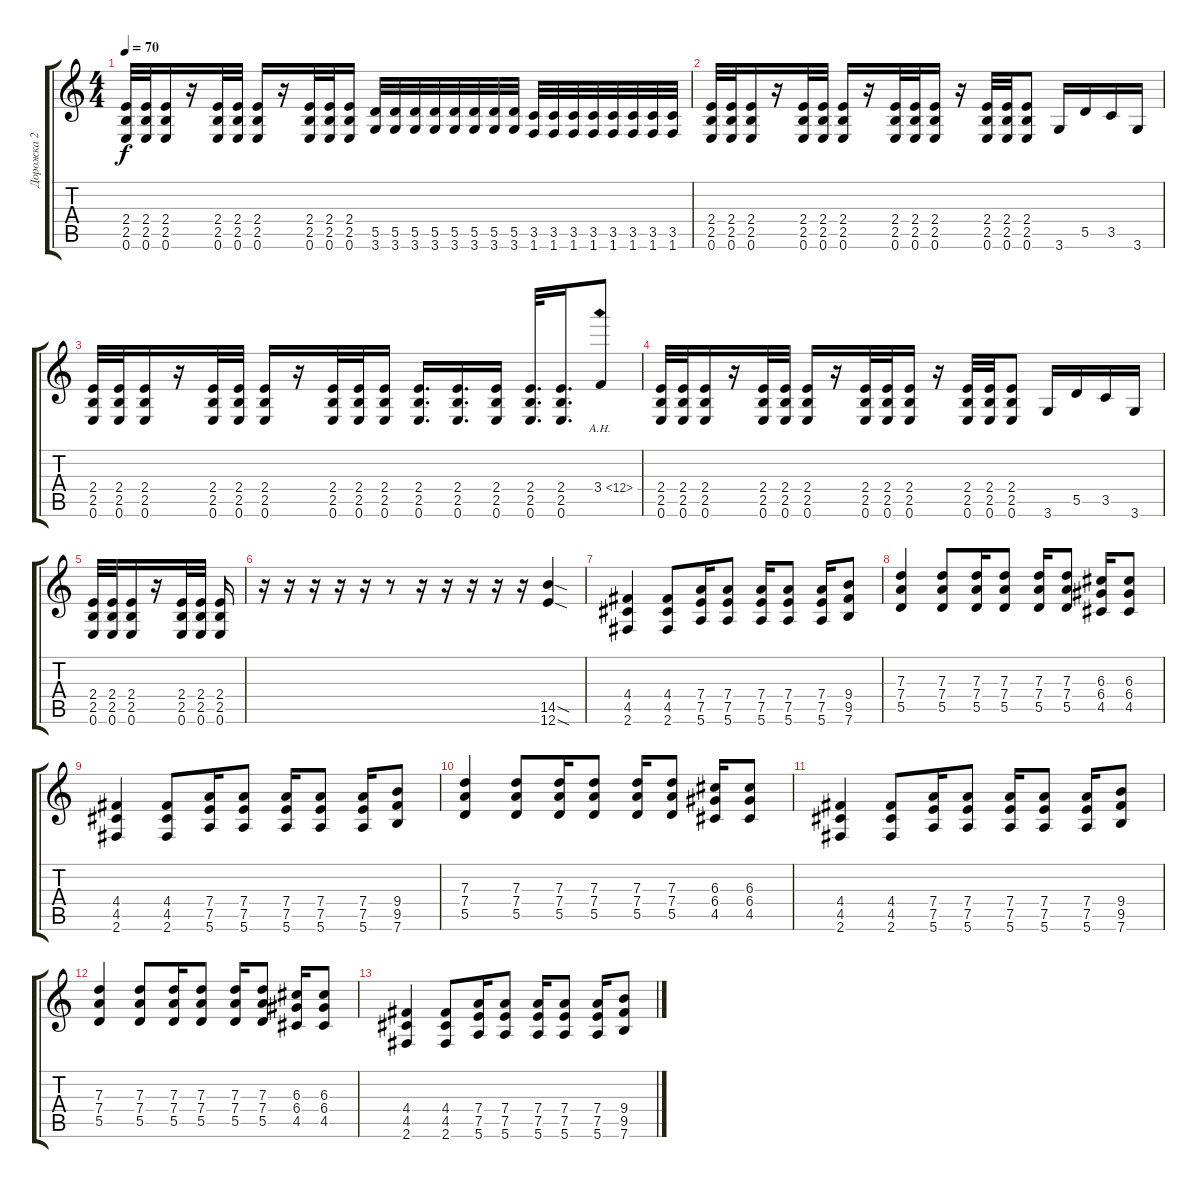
\track ("Дорожка 2" "Дорожка 2") {instrument distortionguitar}
\staff {score tabs}
\tuning (E4 B3 G3 D3 A2 E2) {hide}
\ts (4 4)
\tempo 70
\clef g2
\ks c
(2.4 2.5 0.6).32{dy f} (2.4 2.5 0.6).32 (2.4 2.5 0.6).16 r.16 (2.4 2.5 0.6).32 (2.4 2.5 0.6).32 (2.4 2.5 0.6).16 r.16 (2.4 2.5 0.6).32 (2.4 2.5 0.6).32 (2.4 2.5 0.6).16 (5.5 3.6).32 (5.5 3.6).32 (5.5 3.6).32 (5.5 3.6).32 (5.5 3.6).32 (5.5 3.6).32 (5.5 3.6).32 (5.5 3.6).32 (3.5 1.6).32 (3.5 1.6).32 (3.5 1.6).32 (3.5 1.6).32 (3.5 1.6).32 (3.5 1.6).32 (3.5 1.6).32 (3.5 1.6).32 |
(2.4 2.5 0.6).32 (2.4 2.5 0.6).32 (2.4 2.5 0.6).16 r.16 (2.4 2.5 0.6).32 (2.4 2.5 0.6).32 (2.4 2.5 0.6).16 r.16 (2.4 2.5 0.6).32 (2.4 2.5 0.6).32 (2.4 2.5 0.6).16 r.16 (2.4 2.5 0.6).32 (2.4 2.5 0.6).32 (2.4 2.5 0.6).8 3.6.16 5.5.16 3.5.16 3.6.16 |
(2.4 2.5 0.6).32 (2.4 2.5 0.6).32 (2.4 2.5 0.6).16 r.16 (2.4 2.5 0.6).32 (2.4 2.5 0.6).32 (2.4 2.5 0.6).16 r.16 (2.4 2.5 0.6).32 (2.4 2.5 0.6).32 (2.4 2.5 0.6).16 (2.4 2.5 0.6).16{d} (2.4 2.5 0.6).16{d} (2.4 2.5 0.6).16 (2.4 2.5 0.6).32{d} (2.4 2.5 0.6).16{d} 3.4{ah 9}.8 |
(2.4 2.5 0.6).32 (2.4 2.5 0.6).32 (2.4 2.5 0.6).16 r.16 (2.4 2.5 0.6).32 (2.4 2.5 0.6).32 (2.4 2.5 0.6).16 r.16 (2.4 2.5 0.6).32 (2.4 2.5 0.6).32 (2.4 2.5 0.6).16 r.16 (2.4 2.5 0.6).32 (2.4 2.5 0.6).32 (2.4 2.5 0.6).8 3.6.16 5.5.16 3.5.16 3.6.16 |
(2.4 2.5 0.6).32 (2.4 2.5 0.6).32 (2.4 2.5 0.6).16 r.16 (2.4 2.5 0.6).32 (2.4 2.5 0.6).32 (2.4 2.5 0.6).16 |
r.16 r.16 r.16 r.16 r.16 r.8 r.16 r.16 r.16 r.16 r.16 (14.5{sod} 12.6{sod}).4 |
(4.4 4.5 2.6).4 (4.4 4.5 2.6).8 (7.4 7.5 5.6).16 (7.4 7.5 5.6).8 (7.4 7.5 5.6).16 (7.4 7.5 5.6).8 (7.4 7.5 5.6).16 (9.4 9.5 7.6).8 |
(7.3 7.4 5.5).4 (7.3 7.4 5.5).8 (7.3 7.4 5.5).16 (7.3 7.4 5.5).8 (7.3 7.4 5.5).16 (7.3 7.4 5.5).8 (6.3 6.4 4.5).16 (6.3 6.4 4.5).8 |
(4.4 4.5 2.6).4 (4.4 4.5 2.6).8 (7.4 7.5 5.6).16 (7.4 7.5 5.6).8 (7.4 7.5 5.6).16 (7.4 7.5 5.6).8 (7.4 7.5 5.6).16 (9.4 9.5 7.6).8 |
(7.3 7.4 5.5).4 (7.3 7.4 5.5).8 (7.3 7.4 5.5).16 (7.3 7.4 5.5).8 (7.3 7.4 5.5).16 (7.3 7.4 5.5).8 (6.3 6.4 4.5).16 (6.3 6.4 4.5).8 |
(4.4 4.5 2.6).4 (4.4 4.5 2.6).8 (7.4 7.5 5.6).16 (7.4 7.5 5.6).8 (7.4 7.5 5.6).16 (7.4 7.5 5.6).8 (7.4 7.5 5.6).16 (9.4 9.5 7.6).8 |
(7.3 7.4 5.5).4 (7.3 7.4 5.5).8 (7.3 7.4 5.5).16 (7.3 7.4 5.5).8 (7.3 7.4 5.5).16 (7.3 7.4 5.5).8 (6.3 6.4 4.5).16 (6.3 6.4 4.5).8 |
(4.4 4.5 2.6).4 (4.4 4.5 2.6).8 (7.4 7.5 5.6).16 (7.4 7.5 5.6).8 (7.4 7.5 5.6).16 (7.4 7.5 5.6).8 (7.4 7.5 5.6).16 (9.4 9.5 7.6).8
